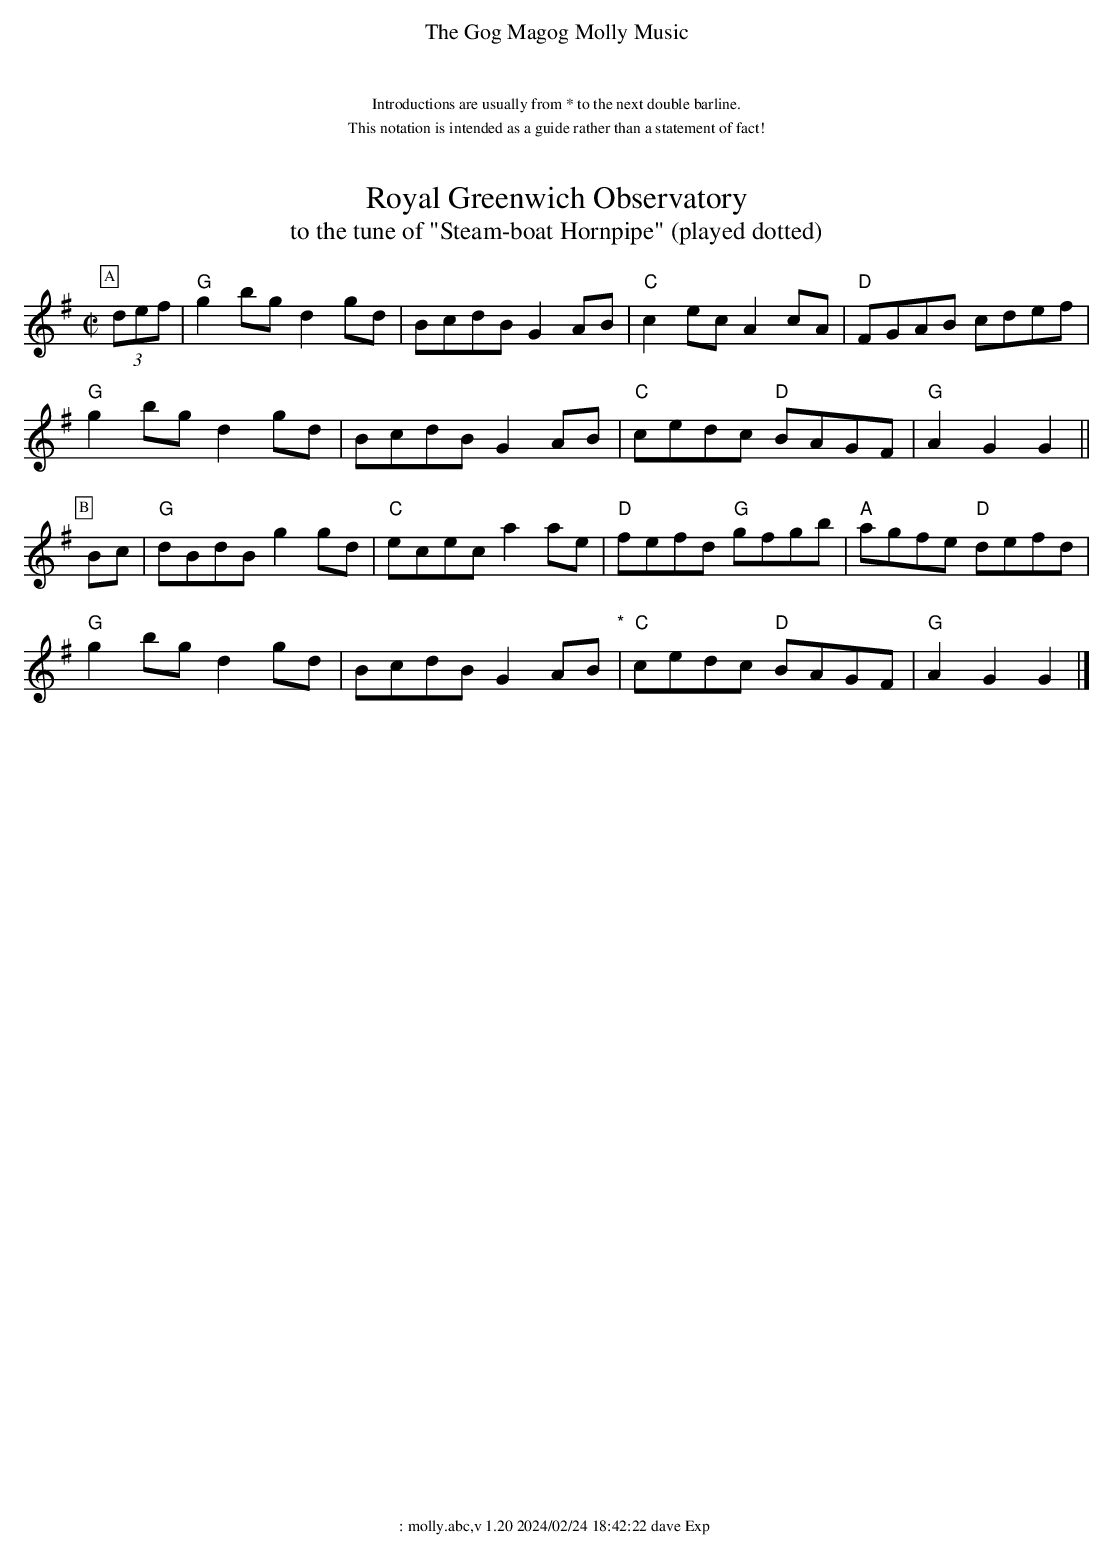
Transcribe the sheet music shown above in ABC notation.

X:1
T:Royal Greenwich Observatory
T:to the tune of "Steam-boat Hornpipe" (played dotted)
M:C|
L:1/8
K:G
P:A
(3def|"G"g2bg d2gd|BcdB G2AB|"C"c2ec A2cA|"D"FGAB cdef|
"G"g2bg d2gd|BcdB G2AB|"C"cedc "D"BAGF|"G"A2G2 G2||
P:B
Bc|"G"dBdB g2gd|"C"ecec a2ae|"D"fefd "G"gfgb|"A"agfe "D"defd|
"G"g2bg d2gd|BcdB G2AB"*"|"C"cedc "D"BAGF|"G"A2G2 G2|]
